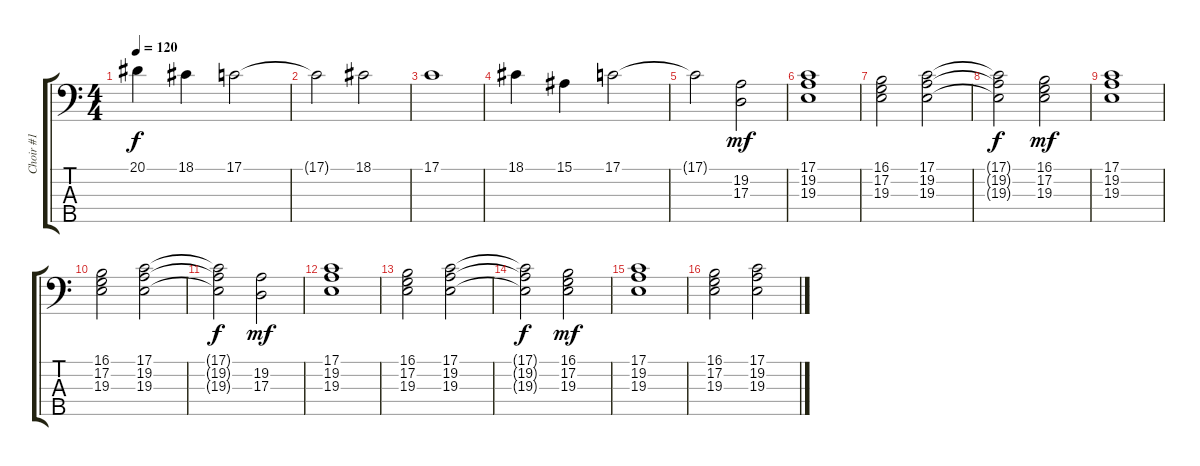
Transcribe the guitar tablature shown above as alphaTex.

\track ("Choir #1" "Choir #1") {instrument choiraahs}
\staff {score tabs}
\tuning (G2 D2 A1 E1 B0) {hide}
\ts (4 4)
\tempo 120
\clef f4
\ks c
20.1.4{dy f} 18.1.4 17.1.2 |
17.1{t}.2 18.1.2 |
17.1.1 |
18.1.4 15.1.4 17.1.2 |
17.1{t}.2 (19.2 17.3).2{dy mf} |
(17.1 19.2 19.3).1 |
(16.1 17.2 19.3).2 (17.1 19.2 19.3).2 |
(17.1{t} 19.2{t} 19.3{t}).2{dy f} (16.1 17.2 19.3).2{dy mf} |
(17.1 19.2 19.3).1 |
(16.1 17.2 19.3).2 (17.1 19.2 19.3).2 |
(17.1{t} 19.2{t} 19.3{t}).2{dy f} (19.2 17.3).2{dy mf} |
(17.1 19.2 19.3).1 |
(16.1 17.2 19.3).2 (17.1 19.2 19.3).2 |
(17.1{t} 19.2{t} 19.3{t}).2{dy f} (16.1 17.2 19.3).2{dy mf} |
(17.1 19.2 19.3).1 |
(16.1 17.2 19.3).2 (17.1 19.2 19.3).2
